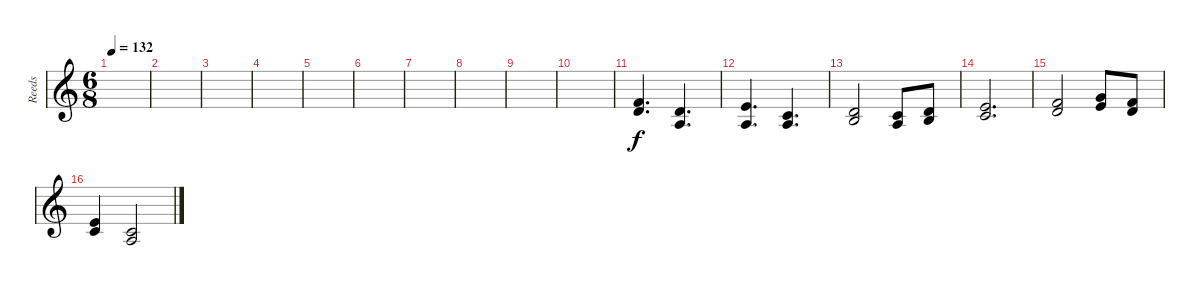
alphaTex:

\track ("Reeds" "Reeds") {instrument oboe}
\staff {score}
\tuning (E4 B3 G3 D3 A2 D2) {hide}
\ts (6 8)
\tempo 132
\clef g2
\ks aminor
|
|
|
|
|
|
|
|
|
|
(6.2 7.3).4{d} (7.3 7.4).4{d} |
(5.2 7.4).4{d} (5.3 7.4).4{d} |
(7.3 9.4).2 (5.3 7.4).8 (7.3 9.4).8 |
(5.2 5.3).2{d} |
(6.2 7.3).2 (8.2 9.3).8 (6.2 7.3).8 |
(5.2 5.3).4 (5.3 7.4).2
